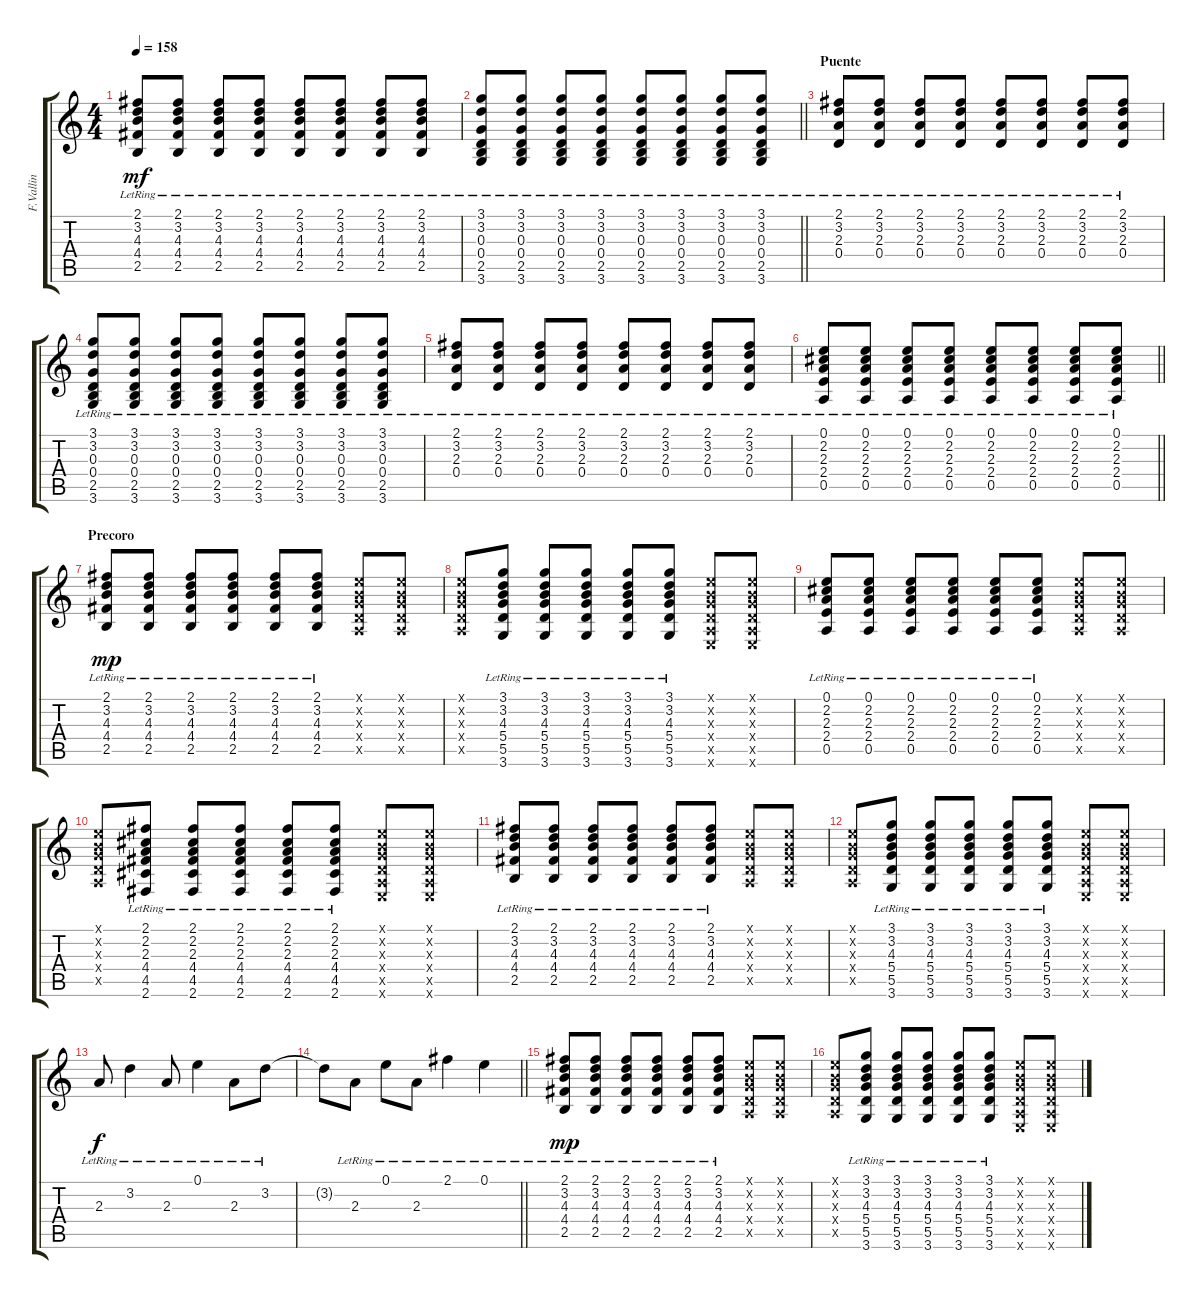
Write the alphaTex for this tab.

\track ("F.Vallin" "F.Vallin") {instrument acousticguitarsteel}
\staff {score tabs}
\tuning (E4 B3 G3 D3 A2 E2) {hide}
\ts (4 4)
\tempo 158
\clef g2
\ks c
(2.1{lr} 3.2{lr} 4.3{lr} 4.4{lr} 2.5{lr}).8{dy mf} (2.1{lr} 3.2{lr} 4.3{lr} 4.4{lr} 2.5{lr}).8 (2.1{lr} 3.2{lr} 4.3{lr} 4.4{lr} 2.5{lr}).8 (2.1{lr} 3.2{lr} 4.3{lr} 4.4{lr} 2.5{lr}).8 (2.1{lr} 3.2{lr} 4.3{lr} 4.4{lr} 2.5{lr}).8 (2.1{lr} 3.2{lr} 4.3{lr} 4.4{lr} 2.5{lr}).8 (2.1{lr} 3.2{lr} 4.3{lr} 4.4{lr} 2.5{lr}).8 (2.1{lr} 3.2{lr} 4.3{lr} 4.4{lr} 2.5{lr}).8 |
\barLineRight lightlight
(3.1{lr} 3.2{lr} 0.3{lr} 0.4{lr} 2.5{lr} 3.6{lr}).8 (3.1{lr} 3.2{lr} 0.3{lr} 0.4{lr} 2.5{lr} 3.6{lr}).8 (3.1{lr} 3.2{lr} 0.3{lr} 0.4{lr} 2.5{lr} 3.6{lr}).8 (3.1{lr} 3.2{lr} 0.3{lr} 0.4{lr} 2.5{lr} 3.6{lr}).8 (3.1{lr} 3.2{lr} 0.3{lr} 0.4{lr} 2.5{lr} 3.6{lr}).8 (3.1{lr} 3.2{lr} 0.3{lr} 0.4{lr} 2.5{lr} 3.6{lr}).8 (3.1{lr} 3.2{lr} 0.3{lr} 0.4{lr} 2.5{lr} 3.6{lr}).8 (3.1{lr} 3.2{lr} 0.3{lr} 0.4{lr} 2.5{lr} 3.6{lr}).8 |
\section ("" "Puente")
(2.1{lr} 3.2{lr} 2.3{lr} 0.4{lr}).8 (2.1{lr} 3.2{lr} 2.3{lr} 0.4{lr}).8 (2.1{lr} 3.2{lr} 2.3{lr} 0.4{lr}).8 (2.1{lr} 3.2{lr} 2.3{lr} 0.4{lr}).8 (2.1{lr} 3.2{lr} 2.3{lr} 0.4{lr}).8 (2.1{lr} 3.2{lr} 2.3{lr} 0.4{lr}).8 (2.1{lr} 3.2{lr} 2.3{lr} 0.4{lr}).8 (2.1{lr} 3.2{lr} 2.3{lr} 0.4{lr}).8 |
(3.1{lr} 3.2{lr} 0.3{lr} 0.4{lr} 2.5{lr} 3.6{lr}).8 (3.1{lr} 3.2{lr} 0.3{lr} 0.4{lr} 2.5{lr} 3.6{lr}).8 (3.1{lr} 3.2{lr} 0.3{lr} 0.4{lr} 2.5{lr} 3.6{lr}).8 (3.1{lr} 3.2{lr} 0.3{lr} 0.4{lr} 2.5{lr} 3.6{lr}).8 (3.1{lr} 3.2{lr} 0.3{lr} 0.4{lr} 2.5{lr} 3.6{lr}).8 (3.1{lr} 3.2{lr} 0.3{lr} 0.4{lr} 2.5{lr} 3.6{lr}).8 (3.1{lr} 3.2{lr} 0.3{lr} 0.4{lr} 2.5{lr} 3.6{lr}).8 (3.1{lr} 3.2{lr} 0.3{lr} 0.4{lr} 2.5{lr} 3.6{lr}).8 |
(2.1{lr} 3.2{lr} 2.3{lr} 0.4{lr}).8 (2.1{lr} 3.2{lr} 2.3{lr} 0.4{lr}).8 (2.1{lr} 3.2{lr} 2.3{lr} 0.4{lr}).8 (2.1{lr} 3.2{lr} 2.3{lr} 0.4{lr}).8 (2.1{lr} 3.2{lr} 2.3{lr} 0.4{lr}).8 (2.1{lr} 3.2{lr} 2.3{lr} 0.4{lr}).8 (2.1{lr} 3.2{lr} 2.3{lr} 0.4{lr}).8 (2.1{lr} 3.2{lr} 2.3{lr} 0.4{lr}).8 |
\barLineRight lightlight
(0.1{lr} 2.2{lr} 2.3{lr} 2.4{lr} 0.5{lr}).8 (0.1{lr} 2.2{lr} 2.3{lr} 2.4{lr} 0.5{lr}).8 (0.1{lr} 2.2{lr} 2.3{lr} 2.4{lr} 0.5{lr}).8 (0.1{lr} 2.2{lr} 2.3{lr} 2.4{lr} 0.5{lr}).8 (0.1{lr} 2.2{lr} 2.3{lr} 2.4{lr} 0.5{lr}).8 (0.1{lr} 2.2{lr} 2.3{lr} 2.4{lr} 0.5{lr}).8 (0.1{lr} 2.2{lr} 2.3{lr} 2.4{lr} 0.5{lr}).8 (0.1{lr} 2.2{lr} 2.3{lr} 2.4{lr} 0.5{lr}).8 |
\section ("" "Precoro")
(2.1{lr} 3.2{lr} 4.3{lr} 4.4{lr} 2.5{lr}).8{dy mp} (2.1{lr} 3.2{lr} 4.3{lr} 4.4{lr} 2.5{lr}).8 (2.1{lr} 3.2{lr} 4.3{lr} 4.4{lr} 2.5{lr}).8 (2.1{lr} 3.2{lr} 4.3{lr} 4.4{lr} 2.5{lr}).8 (2.1{lr} 3.2{lr} 4.3{lr} 4.4{lr} 2.5{lr}).8 (2.1{lr} 3.2{lr} 4.3{lr} 4.4{lr} 2.5{lr}).8 (0.1{x} 0.2{x} 0.3{x} 0.4{x} 0.5{x}).8 (0.1{x} 0.2{x} 0.3{x} 0.4{x} 0.5{x}).8 |
(0.1{x} 0.2{x} 0.3{x} 0.4{x} 0.5{x}).8 (3.1{lr} 3.2{lr} 4.3{lr} 5.4{lr} 5.5{lr} 3.6{lr}).8 (3.1{lr} 3.2{lr} 4.3{lr} 5.4{lr} 5.5{lr} 3.6{lr}).8 (3.1{lr} 3.2{lr} 4.3{lr} 5.4{lr} 5.5{lr} 3.6{lr}).8 (3.1{lr} 3.2{lr} 4.3{lr} 5.4{lr} 5.5{lr} 3.6{lr}).8 (3.1{lr} 3.2{lr} 4.3{lr} 5.4{lr} 5.5{lr} 3.6{lr}).8 (0.1{x} 0.2{x} 0.3{x} 0.4{x} 0.5{x} 0.6{x}).8 (0.1{x} 0.2{x} 0.3{x} 0.4{x} 0.5{x} 0.6{x}).8 |
(0.1{lr} 2.2{lr} 2.3{lr} 2.4{lr} 0.5{lr}).8 (0.1{lr} 2.2{lr} 2.3{lr} 2.4{lr} 0.5{lr}).8 (0.1{lr} 2.2{lr} 2.3{lr} 2.4{lr} 0.5{lr}).8 (0.1{lr} 2.2{lr} 2.3{lr} 2.4{lr} 0.5{lr}).8 (0.1{lr} 2.2{lr} 2.3{lr} 2.4{lr} 0.5{lr}).8 (0.1{lr} 2.2{lr} 2.3{lr} 2.4{lr} 0.5{lr}).8 (0.1{x} 0.2{x} 0.3{x} 0.4{x} 0.5{x}).8 (0.1{x} 0.2{x} 0.3{x} 0.4{x} 0.5{x}).8 |
(0.1{x} 0.2{x} 0.3{x} 0.4{x} 0.5{x}).8 (2.1{lr} 2.2{lr} 2.3{lr} 4.4{lr} 4.5{lr} 2.6{lr}).8 (2.1{lr} 2.2{lr} 2.3{lr} 4.4{lr} 4.5{lr} 2.6{lr}).8 (2.1{lr} 2.2{lr} 2.3{lr} 4.4{lr} 4.5{lr} 2.6{lr}).8 (2.1{lr} 2.2{lr} 2.3{lr} 4.4{lr} 4.5{lr} 2.6{lr}).8 (2.1{lr} 2.2{lr} 2.3{lr} 4.4{lr} 4.5{lr} 2.6{lr}).8 (0.1{x} 0.2{x} 0.3{x} 0.4{x} 0.5{x} 0.6{x}).8 (0.1{x} 0.2{x} 0.3{x} 0.4{x} 0.5{x} 0.6{x}).8 |
(2.1{lr} 3.2{lr} 4.3{lr} 4.4{lr} 2.5{lr}).8 (2.1{lr} 3.2{lr} 4.3{lr} 4.4{lr} 2.5{lr}).8 (2.1{lr} 3.2{lr} 4.3{lr} 4.4{lr} 2.5{lr}).8 (2.1{lr} 3.2{lr} 4.3{lr} 4.4{lr} 2.5{lr}).8 (2.1{lr} 3.2{lr} 4.3{lr} 4.4{lr} 2.5{lr}).8 (2.1{lr} 3.2{lr} 4.3{lr} 4.4{lr} 2.5{lr}).8 (0.1{x} 0.2{x} 0.3{x} 0.4{x} 0.5{x}).8 (0.1{x} 0.2{x} 0.3{x} 0.4{x} 0.5{x}).8 |
(0.1{x} 0.2{x} 0.3{x} 0.4{x} 0.5{x}).8 (3.1{lr} 3.2{lr} 4.3{lr} 5.4{lr} 5.5{lr} 3.6{lr}).8 (3.1{lr} 3.2{lr} 4.3{lr} 5.4{lr} 5.5{lr} 3.6{lr}).8 (3.1{lr} 3.2{lr} 4.3{lr} 5.4{lr} 5.5{lr} 3.6{lr}).8 (3.1{lr} 3.2{lr} 4.3{lr} 5.4{lr} 5.5{lr} 3.6{lr}).8 (3.1{lr} 3.2{lr} 4.3{lr} 5.4{lr} 5.5{lr} 3.6{lr}).8 (0.1{x} 0.2{x} 0.3{x} 0.4{x} 0.5{x} 0.6{x}).8 (0.1{x} 0.2{x} 0.3{x} 0.4{x} 0.5{x} 0.6{x}).8 |
2.3{lr}.8{dy f} 3.2{lr}.4 2.3{lr}.8 0.1{lr}.4 2.3{lr}.8 3.2{lr}.8 |
\barLineRight lightlight
3.2{t}.8 2.3{lr}.8 0.1{lr}.8 2.3{lr}.8 2.1{lr}.4 0.1{lr}.4 |
(2.1{lr} 3.2{lr} 4.3{lr} 4.4{lr} 2.5{lr}).8{dy mp} (2.1{lr} 3.2{lr} 4.3{lr} 4.4{lr} 2.5{lr}).8 (2.1{lr} 3.2{lr} 4.3{lr} 4.4{lr} 2.5{lr}).8 (2.1{lr} 3.2{lr} 4.3{lr} 4.4{lr} 2.5{lr}).8 (2.1{lr} 3.2{lr} 4.3{lr} 4.4{lr} 2.5{lr}).8 (2.1{lr} 3.2{lr} 4.3{lr} 4.4{lr} 2.5{lr}).8 (0.1{x} 0.2{x} 0.3{x} 0.4{x} 0.5{x}).8 (0.1{x} 0.2{x} 0.3{x} 0.4{x} 0.5{x}).8 |
(0.1{x} 0.2{x} 0.3{x} 0.4{x} 0.5{x}).8 (3.1{lr} 3.2{lr} 4.3{lr} 5.4{lr} 5.5{lr} 3.6{lr}).8 (3.1{lr} 3.2{lr} 4.3{lr} 5.4{lr} 5.5{lr} 3.6{lr}).8 (3.1{lr} 3.2{lr} 4.3{lr} 5.4{lr} 5.5{lr} 3.6{lr}).8 (3.1{lr} 3.2{lr} 4.3{lr} 5.4{lr} 5.5{lr} 3.6{lr}).8 (3.1{lr} 3.2{lr} 4.3{lr} 5.4{lr} 5.5{lr} 3.6{lr}).8 (0.1{x} 0.2{x} 0.3{x} 0.4{x} 0.5{x} 0.6{x}).8 (0.1{x} 0.2{x} 0.3{x} 0.4{x} 0.5{x} 0.6{x}).8
